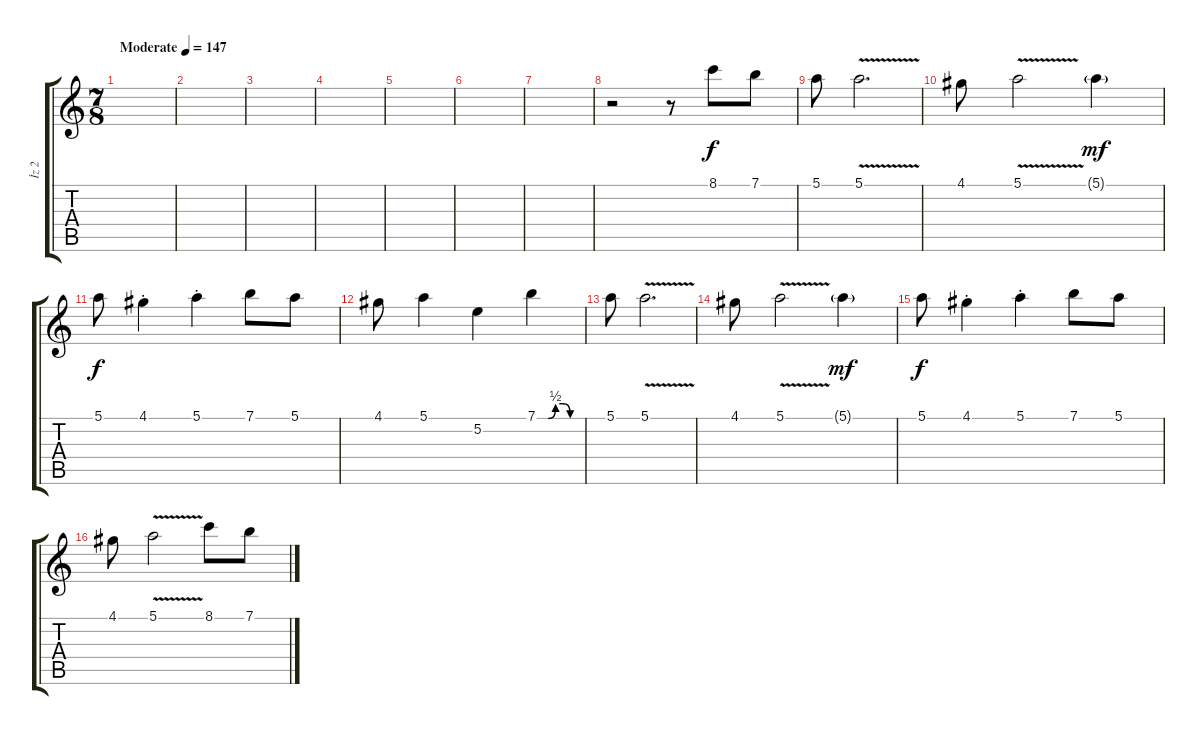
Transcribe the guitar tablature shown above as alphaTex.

\track ("İz 2" "İz 2") {instrument overdrivenguitar}
\staff {score tabs}
\tuning (E4 B3 G3 D3 A2 E2) {hide}
\ts (7 8)
\tempo (147 "Moderate")
\clef g2
\ks c
|
|
|
|
|
|
|
r.2 r.8 8.1.8 7.1.8 |
5.1.8 5.1{v}.2{d} |
4.1.8 5.1{v}.2 5.1{g}.4{dy mf} |
5.1.8{dy f} 4.1{st}.4 5.1{st}.4 7.1.8 5.1.8 |
4.1.8 5.1.4 5.2.4 7.1{be (custom 0 0 15 0 25 2 35 2 45 0 60 0)}.4 |
5.1.8 5.1{v}.2{d} |
4.1.8 5.1{v}.2 5.1{g}.4{dy mf} |
5.1.8{dy f} 4.1{st}.4 5.1{st}.4 7.1.8 5.1.8 |
4.1.8 5.1{v}.2 8.1.8 7.1.8
